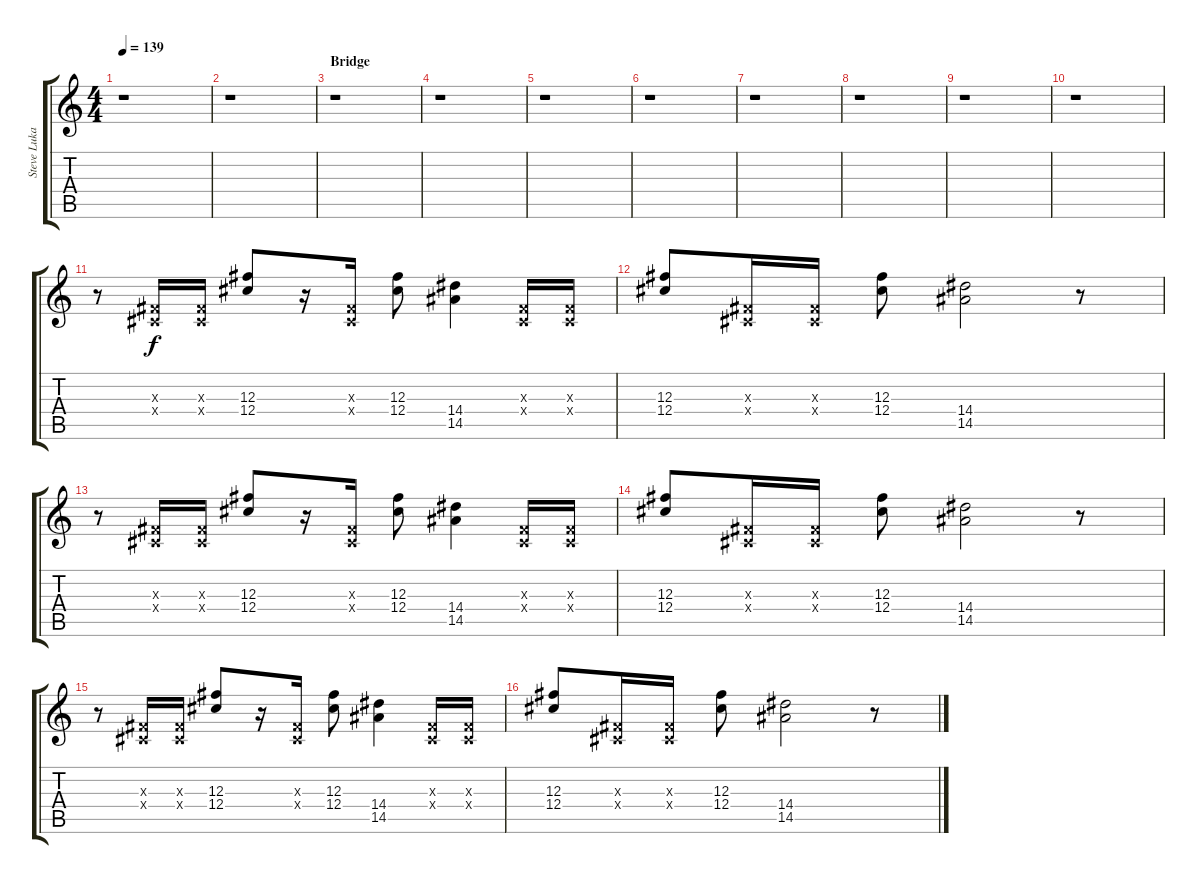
\track ("Steve Lukather (Lead)" "Steve Luka") {instrument distortionguitar}
\staff {score tabs}
\tuning (Eb4 Bb3 Gb3 Db3 Ab2 Eb2) {hide}
\ts (4 4)
\tempo 139
\clef g2
\ks c
r.1{dy f} |
r.1 |
\section ("" "Bridge")
r.1 |
r.1 |
r.1 |
r.1 |
r.1 |
r.1 |
r.1 |
r.1 |
r.8 (0.3{x} 0.4{x}).16 (0.3{x} 0.4{x}).16 (12.3 12.4).8 r.16 (0.3{x} 0.4{x}).16 (12.3 12.4).8 (14.4 14.5).4 (0.3{x} 0.4{x}).16 (0.3{x} 0.4{x}).16 |
(12.3 12.4).8 (0.3{x} 0.4{x}).16 (0.3{x} 0.4{x}).16 (12.3 12.4).8 (14.4 14.5).2 r.8 |
r.8 (0.3{x} 0.4{x}).16 (0.3{x} 0.4{x}).16 (12.3 12.4).8 r.16 (0.3{x} 0.4{x}).16 (12.3 12.4).8 (14.4 14.5).4 (0.3{x} 0.4{x}).16 (0.3{x} 0.4{x}).16 |
(12.3 12.4).8 (0.3{x} 0.4{x}).16 (0.3{x} 0.4{x}).16 (12.3 12.4).8 (14.4 14.5).2 r.8 |
r.8 (0.3{x} 0.4{x}).16 (0.3{x} 0.4{x}).16 (12.3 12.4).8 r.16 (0.3{x} 0.4{x}).16 (12.3 12.4).8 (14.4 14.5).4 (0.3{x} 0.4{x}).16 (0.3{x} 0.4{x}).16 |
(12.3 12.4).8 (0.3{x} 0.4{x}).16 (0.3{x} 0.4{x}).16 (12.3 12.4).8 (14.4 14.5).2 r.8
